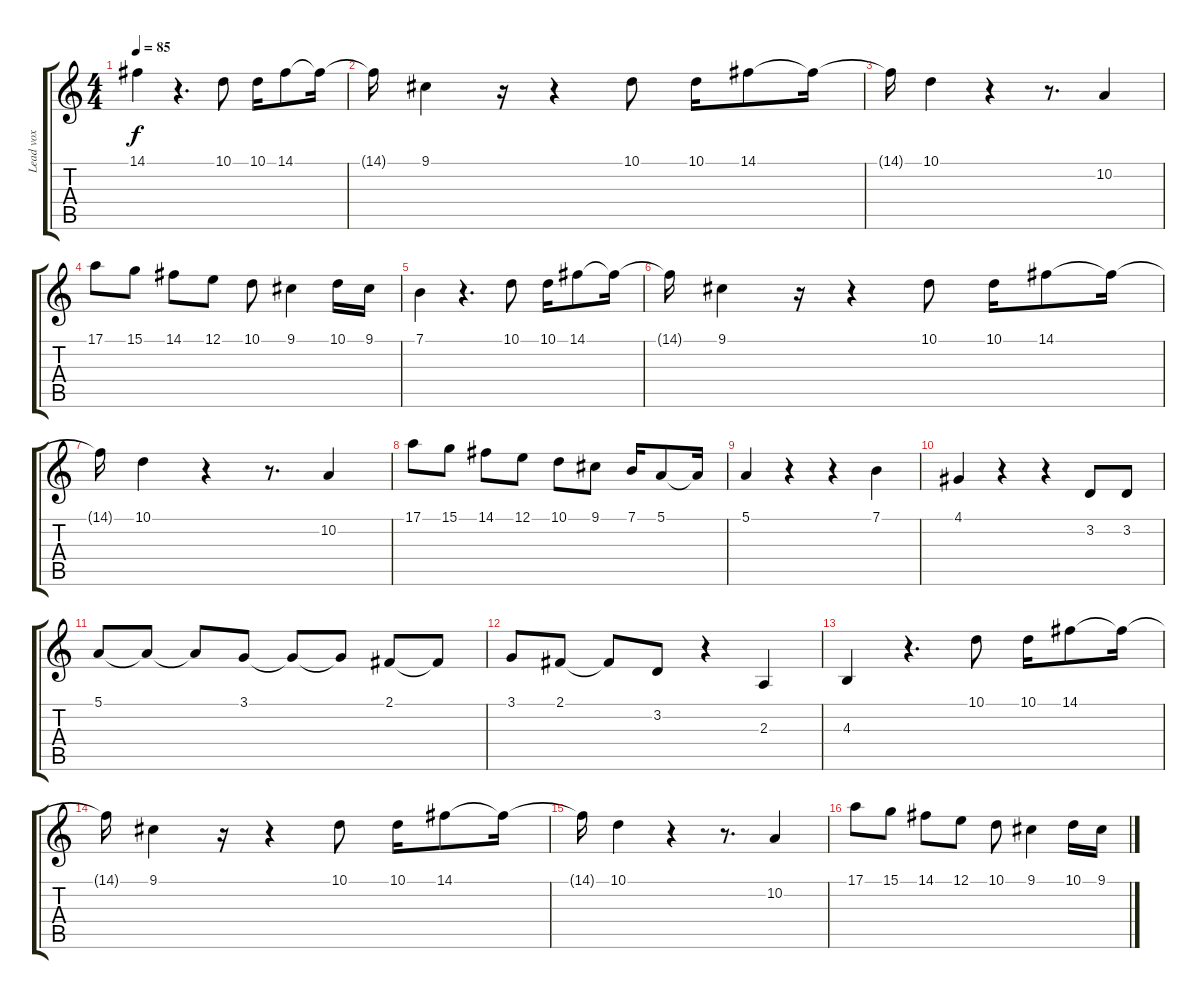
\track ("Lead vox" "Lead vox") {instrument choiraahs}
\staff {score tabs}
\tuning (E4 B3 G3 D3 A2 E2) {hide}
\ts (4 4)
\tempo 85
\clef g2
\ks c
14.1.4{dy f} r.4{d} 10.1.8 10.1.16 14.1.8 14.1{t}.16 |
14.1{t}.16 9.1.4 r.16 r.4 10.1.8 10.1.16 14.1.8 14.1{t}.16 |
14.1{t}.16 10.1.4 r.4 r.8{d} 10.2.4 |
17.1.8 15.1.8 14.1.8 12.1.8 10.1.8 9.1.4 10.1.16 9.1.16 |
7.1.4 r.4{d} 10.1.8 10.1.16 14.1.8 14.1{t}.16 |
14.1{t}.16 9.1.4 r.16 r.4 10.1.8 10.1.16 14.1.8 14.1{t}.16 |
14.1{t}.16 10.1.4 r.4 r.8{d} 10.2.4 |
17.1.8 15.1.8 14.1.8 12.1.8 10.1.8 9.1.8 7.1.16 5.1.8 5.1{t}.16 |
5.1.4 r.4 r.4 7.1.4 |
4.1.4 r.4 r.4 3.2.8 3.2.8 |
5.1.8 5.1{t}.8 5.1{t}.8 3.1.8 3.1{t}.8 3.1{t}.8 2.1.8 2.1{t}.8 |
3.1.8 2.1.8 2.1{t}.8 3.2.8 r.4 2.3.4 |
4.3.4 r.4{d} 10.1.8 10.1.16 14.1.8 14.1{t}.16 |
14.1{t}.16 9.1.4 r.16 r.4 10.1.8 10.1.16 14.1.8 14.1{t}.16 |
14.1{t}.16 10.1.4 r.4 r.8{d} 10.2.4 |
17.1.8 15.1.8 14.1.8 12.1.8 10.1.8 9.1.4 10.1.16 9.1.16
